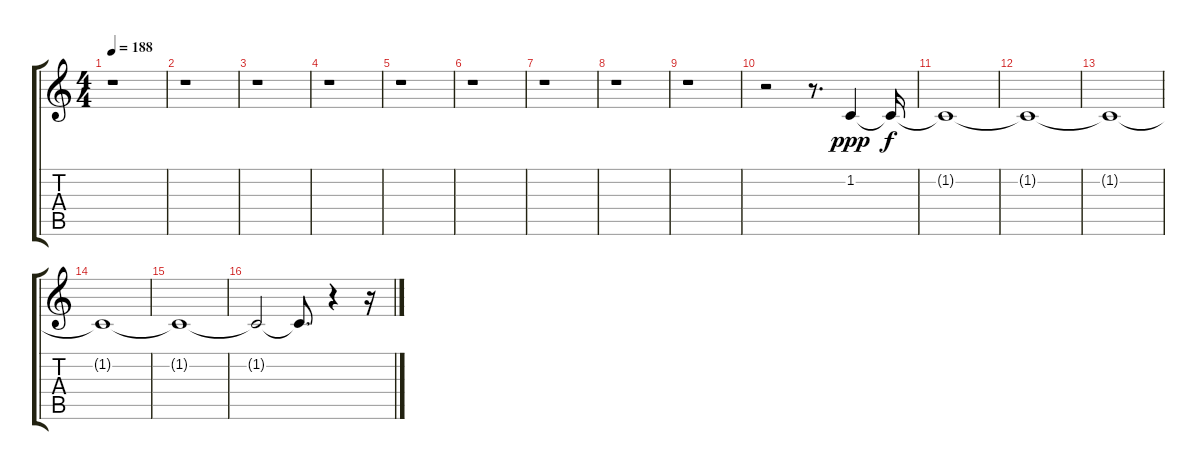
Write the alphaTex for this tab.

\track "" {instrument gunshot}
\staff {score tabs}
\tuning (E4 B3 G3 D3 A2 E2) {hide}
\ts (4 4)
\tempo 188
\clef g2
\ks c
r.1{dy f} |
r.1 |
r.1 |
r.1 |
r.1 |
r.1 |
r.1 |
r.1 |
r.1 |
r.2 r.8{d} 1.2.4{dy ppp balance 8 instrument helicopter} 1.2{t}.16{dy f} |
1.2{t}.1 |
1.2{t}.1 |
1.2{t}.1 |
1.2{t}.1 |
1.2{t}.1 |
1.2{t}.2 1.2{t}.8{d} r.4 r.16
